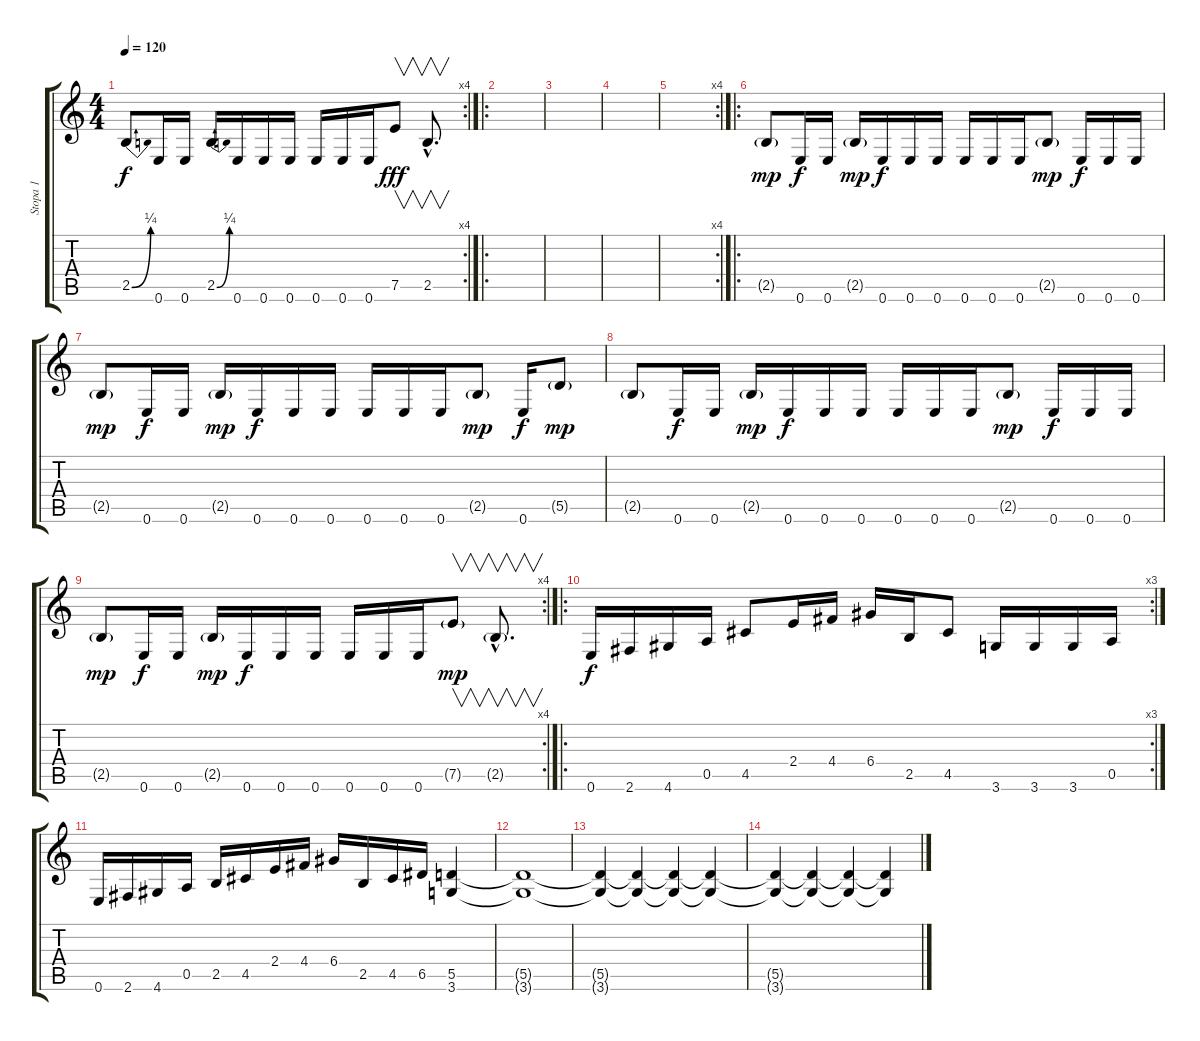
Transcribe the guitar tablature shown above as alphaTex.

\track ("Stopa 1" "Stopa 1") {instrument distortionguitar}
\staff {score tabs}
\tuning (E4 B3 G3 D3 A2 E2) {hide}
\rc 4
\ts (4 4)
\tempo 120
\clef g2
\ks c
2.5{be (bend 0 0 60 1)}.8{dy f} 0.6.16 0.6.16 2.5{be (bend 0 0 60 1)}.16 0.6.16 0.6.16 0.6.16 0.6.16 0.6.16 0.6.16 7.5.8{v dy fff} 2.5{hac}.8{v d} |
\ro
|
|
|
\rc 4
|
\ro
2.5{g}.8{dy mp} 0.6.16{dy f} 0.6.16 2.5{g}.16{dy mp} 0.6.16{dy f} 0.6.16 0.6.16 0.6.16 0.6.16 0.6.16 2.5{g}.8{dy mp} 0.6.16{dy f} 0.6.16 0.6.16 |
2.5{g}.8{dy mp} 0.6.16{dy f} 0.6.16 2.5{g}.16{dy mp} 0.6.16{dy f} 0.6.16 0.6.16 0.6.16 0.6.16 0.6.16 2.5{g}.8{dy mp} 0.6.16{dy f} 5.5{g}.8{dy mp} |
2.5{g}.8 0.6.16{dy f} 0.6.16 2.5{g}.16{dy mp} 0.6.16{dy f} 0.6.16 0.6.16 0.6.16 0.6.16 0.6.16 2.5{g}.8{dy mp} 0.6.16{dy f} 0.6.16 0.6.16 |
\rc 4
2.5{g}.8{dy mp} 0.6.16{dy f} 0.6.16 2.5{g}.16{dy mp} 0.6.16{dy f} 0.6.16 0.6.16 0.6.16 0.6.16 0.6.16 7.5{g}.8{v dy mp} 2.5{g hac}.8{v d} |
\ro
\rc 3
0.6.16{dy f} 2.6.16 4.6.16 0.5.16 4.5.8 2.4.16 4.4.16 6.4.16 2.5.16 4.5.8 3.6.16 3.6.16 3.6.16 0.5.16 |
0.6.16 2.6.16 4.6.16 0.5.16 2.5.16 4.5.16 2.4.16 4.4.16 6.4.16 2.5.16 4.5.16 6.5.16 (5.5 3.6).4 |
(5.5{t} 3.6{t}).1 |
(5.5{t} 3.6{t}).4 (5.5{t} 3.6{t}).4{volume 15} (5.5{t} 3.6{t}).4{volume 13} (5.5{t} 3.6{t}).4{volume 11} |
(5.5{t} 3.6{t}).4{volume 9} (5.5{t} 3.6{t}).4{volume 7} (5.5{t} 3.6{t}).4{volume 5} (5.5{t} 3.6{t}).4{volume 3}
